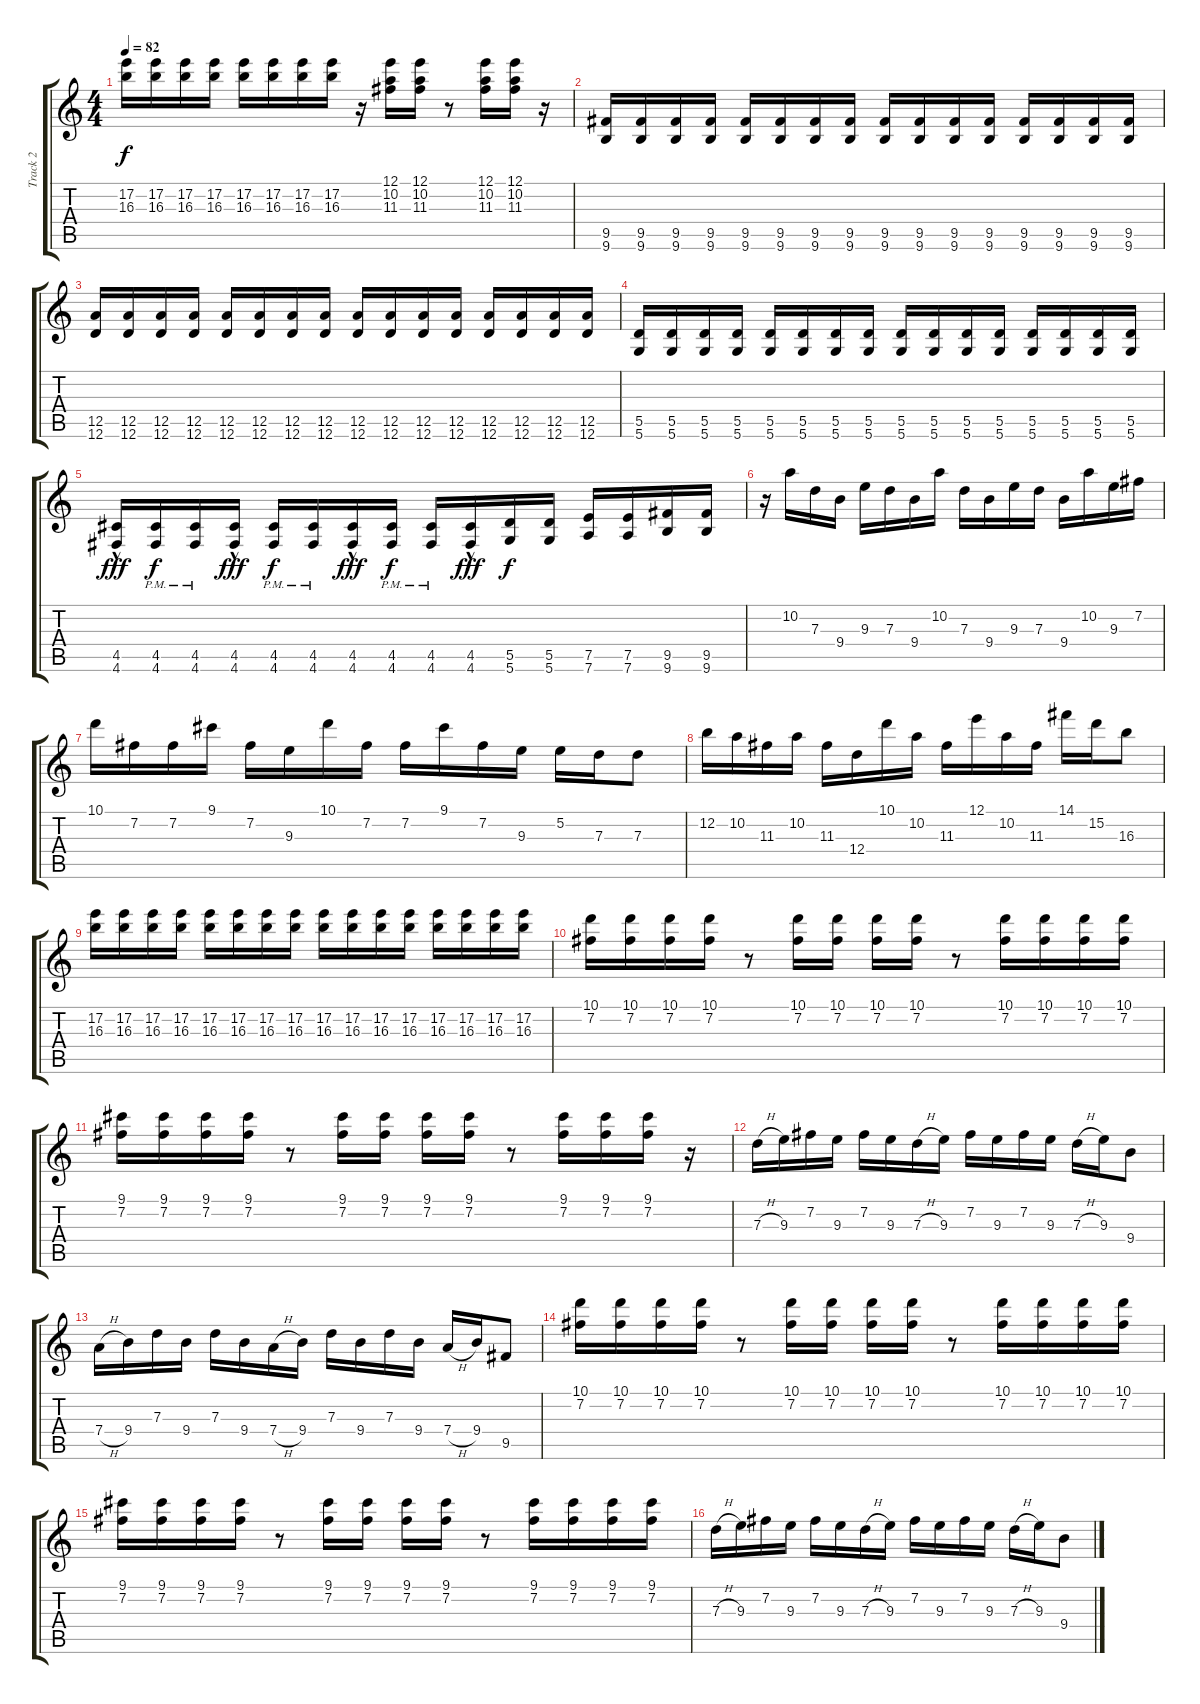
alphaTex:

\track ("Track 2" "Track 2") {instrument distortionguitar}
\staff {score tabs}
\tuning (E4 B3 G3 D3 A2 D2) {hide}
\ts (4 4)
\tempo 82
\clef g2
\ks c
(17.2 16.3).16{dy f} (17.2 16.3).16 (17.2 16.3).16 (17.2 16.3).16 (17.2 16.3).16 (17.2 16.3).16 (17.2 16.3).16 (17.2 16.3).16 r.16 (12.1 10.2 11.3).16 (12.1 10.2 11.3).16 r.8 (12.1 10.2 11.3).16 (12.1 10.2 11.3).16 r.16 |
(9.5 9.6).16 (9.5 9.6).16 (9.5 9.6).16 (9.5 9.6).16 (9.5 9.6).16 (9.5 9.6).16 (9.5 9.6).16 (9.5 9.6).16 (9.5 9.6).16 (9.5 9.6).16 (9.5 9.6).16 (9.5 9.6).16 (9.5 9.6).16 (9.5 9.6).16 (9.5 9.6).16 (9.5 9.6).16 |
(12.5 12.6).16 (12.5 12.6).16 (12.5 12.6).16 (12.5 12.6).16 (12.5 12.6).16 (12.5 12.6).16 (12.5 12.6).16 (12.5 12.6).16 (12.5 12.6).16 (12.5 12.6).16 (12.5 12.6).16 (12.5 12.6).16 (12.5 12.6).16 (12.5 12.6).16 (12.5 12.6).16 (12.5 12.6).16 |
(5.5 5.6).16 (5.5 5.6).16 (5.5 5.6).16 (5.5 5.6).16 (5.5 5.6).16 (5.5 5.6).16 (5.5 5.6).16 (5.5 5.6).16 (5.5 5.6).16 (5.5 5.6).16 (5.5 5.6).16 (5.5 5.6).16 (5.5 5.6).16 (5.5 5.6).16 (5.5 5.6).16 (5.5 5.6).16 |
(4.5{hac} 4.6{hac}).16{dy fff} (4.5{pm} 4.6{pm}).16{dy f} (4.5{pm} 4.6{pm}).16 (4.5{hac} 4.6{hac}).16{dy fff} (4.5{pm} 4.6{pm}).16{dy f} (4.5{pm} 4.6{pm}).16 (4.5{hac} 4.6{hac}).16{dy fff} (4.5{pm} 4.6{pm}).16{dy f} (4.5{pm} 4.6{pm}).16 (4.5{hac} 4.6{hac}).16{dy fff} (5.5 5.6).16{dy f} (5.5 5.6).16 (7.5 7.6).16 (7.5 7.6).16 (9.5 9.6).16 (9.5 9.6).16 |
r.16 10.2.16 7.3.16 9.4.16 9.3.16 7.3.16 9.4.16 10.2.16 7.3.16 9.4.16 9.3.16 7.3.16 9.4.16 10.2.16 9.3.16 7.2.16 |
10.1.16 7.2.16 7.2.16 9.1.16 7.2.16 9.3.16 10.1.16 7.2.16 7.2.16 9.1.16 7.2.16 9.3.16 5.2.16 7.3.16 7.3.8 |
12.2.16 10.2.16 11.3.16 10.2.16 11.3.16 12.4.16 10.1.16 10.2.16 11.3.16 12.1.16 10.2.16 11.3.16 14.1.16 15.2.16 16.3.8 |
(17.2 16.3).16 (17.2 16.3).16 (17.2 16.3).16 (17.2 16.3).16 (17.2 16.3).16 (17.2 16.3).16 (17.2 16.3).16 (17.2 16.3).16 (17.2 16.3).16 (17.2 16.3).16 (17.2 16.3).16 (17.2 16.3).16 (17.2 16.3).16 (17.2 16.3).16 (17.2 16.3).16 (17.2 16.3).16 |
(10.1 7.2).16 (10.1 7.2).16 (10.1 7.2).16 (10.1 7.2).16 r.8 (10.1 7.2).16 (10.1 7.2).16 (10.1 7.2).16 (10.1 7.2).16 r.8 (10.1 7.2).16 (10.1 7.2).16 (10.1 7.2).16 (10.1 7.2).16 |
(9.1 7.2).16 (9.1 7.2).16 (9.1 7.2).16 (9.1 7.2).16 r.8 (9.1 7.2).16 (9.1 7.2).16 (9.1 7.2).16 (9.1 7.2).16 r.8 (9.1 7.2).16 (9.1 7.2).16 (9.1 7.2).16 r.16 |
7.3{h}.16 9.3.16 7.2.16 9.3.16 7.2.16 9.3.16 7.3{h}.16 9.3.16 7.2.16 9.3.16 7.2.16 9.3.16 7.3{h}.16 9.3.16 9.4.8 |
7.4{h}.16 9.4.16 7.3.16 9.4.16 7.3.16 9.4.16 7.4{h}.16 9.4.16 7.3.16 9.4.16 7.3.16 9.4.16 7.4{h}.16 9.4.16 9.5.8 |
(10.1 7.2).16 (10.1 7.2).16 (10.1 7.2).16 (10.1 7.2).16 r.8 (10.1 7.2).16 (10.1 7.2).16 (10.1 7.2).16 (10.1 7.2).16 r.8 (10.1 7.2).16 (10.1 7.2).16 (10.1 7.2).16 (10.1 7.2).16 |
(9.1 7.2).16 (9.1 7.2).16 (9.1 7.2).16 (9.1 7.2).16 r.8 (9.1 7.2).16 (9.1 7.2).16 (9.1 7.2).16 (9.1 7.2).16 r.8 (9.1 7.2).16 (9.1 7.2).16 (9.1 7.2).16 (9.1 7.2).16 |
7.3{h}.16 9.3.16 7.2.16 9.3.16 7.2.16 9.3.16 7.3{h}.16 9.3.16 7.2.16 9.3.16 7.2.16 9.3.16 7.3{h}.16 9.3.16 9.4.8
